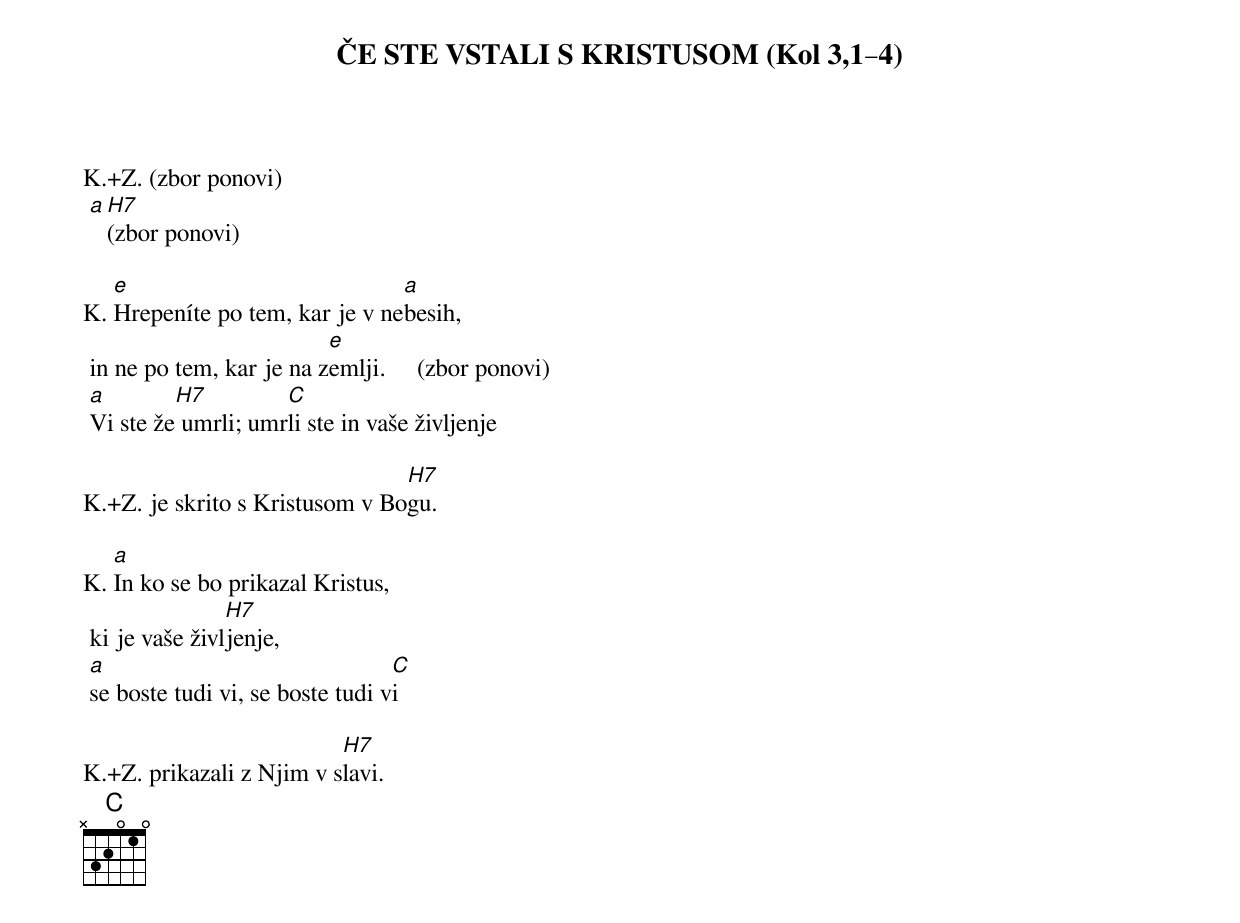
{title: ČE STE VSTALI S KRISTUSOM (Kol 3,1–4)}

K.+Z.	(zbor ponovi)
	[a][H7](zbor ponovi)

K.	[e]Hrepeníte po tem, kar je v ne[a]besih,
	in ne po tem, kar je na z[e]emlji.     (zbor ponovi)
	[a]Vi ste že[H7] umrli; umr[C]li ste in vaše življenje

K.+Z.	je skrito s Kristusom v Bo[H7]gu.

K.	[a]In ko se bo prikazal Kristus,
	ki je vaše živl[H7]jenje,
	[a]se boste tudi vi, se boste tudi v[C]i

K.+Z.	prikazali z Njim v s[H7]lavi.
